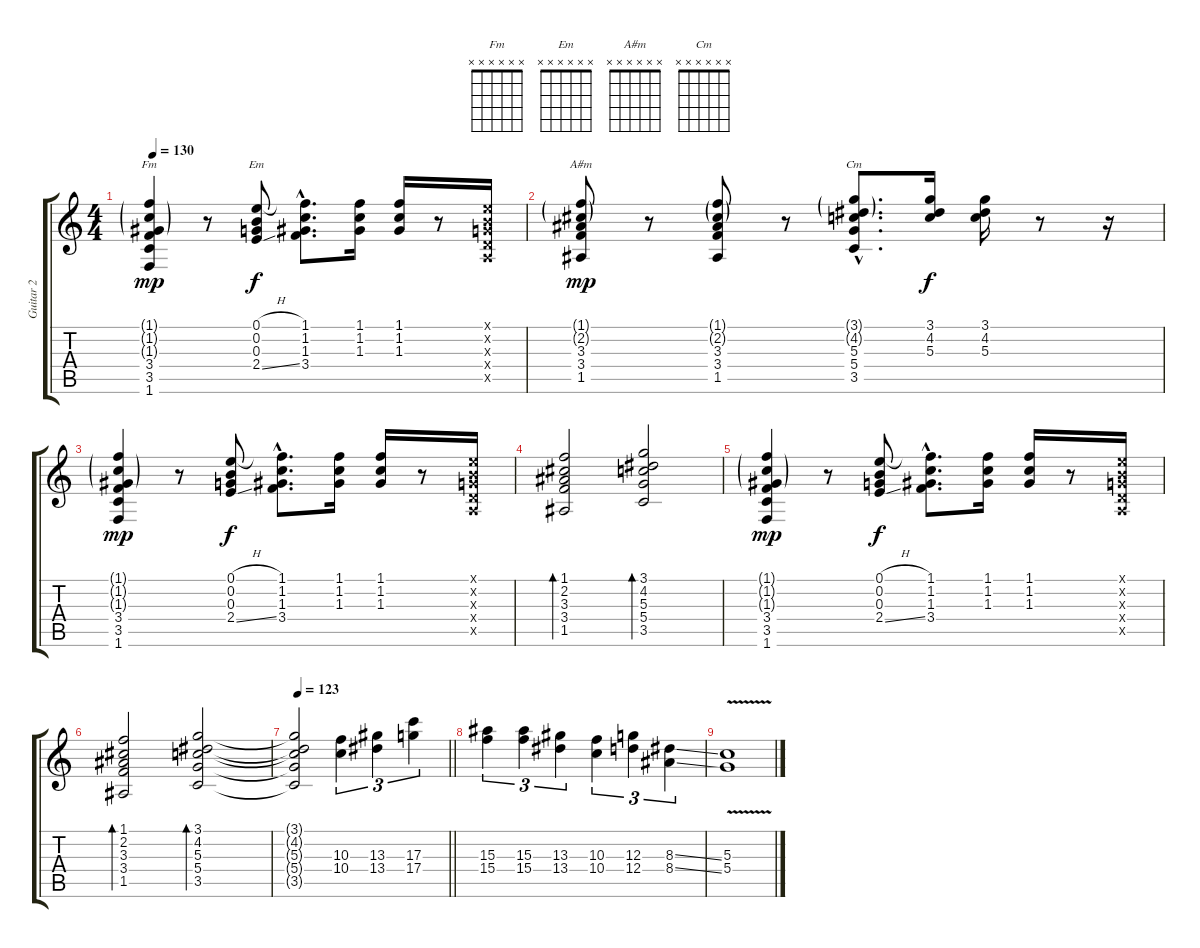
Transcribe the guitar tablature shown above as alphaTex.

\track ("Guitar 2" "Guitar 2") {instrument acousticguitarnylon}
\staff {score tabs}
\tuning (E4 B3 G3 D3 A2 E2) {hide}
\chord ("Fm" x x x x x x)
\chord ("Em" x x x x x x)
\chord ("A#m" x x x x x x)
\chord ("Cm" x x x x x x)
\ts (4 4)
\tempo 130
\clef g2
\ks c
(1.1{g} 1.2{g} 1.3{g} 3.4 3.5 1.6).4{ch "Fm" dy mp} r.8 (0.1{h} 0.2 0.3 2.4{ss}).8{ch "Em" dy f} (1.1{hac} 1.2{hac} 1.3{hac} 3.4{hac}).8{d} (1.1 1.2 1.3).16 (1.1 1.2 1.3).16 r.8 (0.1{x} 0.2{x} 0.3{x} 0.4{x} 0.5{x}).16 |
(1.1{g} 2.2{g} 3.3 3.4 1.5).8{ch "A#m" dy mp} r.8 (1.1{g} 2.2{g} 3.3 3.4 1.5).8 r.8 (3.1{g hac} 4.2{g hac} 5.3{hac} 5.4{hac} 3.5{hac}).8{d ch "Cm"} (3.1 4.2 5.3).16{dy f} (3.1 4.2 5.3).16 r.8 r.16 |
(1.1{g} 1.2{g} 1.3{g} 3.4 3.5 1.6).4{dy mp} r.8 (0.1{h} 0.2 0.3 2.4{ss}).8{dy f} (1.1{hac} 1.2{hac} 1.3{hac} 3.4{hac}).8{d} (1.1 1.2 1.3).16 (1.1 1.2 1.3).16 r.8 (0.1{x} 0.2{x} 0.3{x} 0.4{x} 0.5{x}).16 |
(1.1 2.2 3.3 3.4 1.5).2{bd 60} (3.1 4.2 5.3 5.4 3.5).2{bd 60} |
(1.1{g} 1.2{g} 1.3{g} 3.4 3.5 1.6).4{dy mp} r.8 (0.1{h} 0.2 0.3 2.4{ss}).8{dy f} (1.1{hac} 1.2{hac} 1.3{hac} 3.4{hac}).8{d} (1.1 1.2 1.3).16 (1.1 1.2 1.3).16 r.8 (0.1{x} 0.2{x} 0.3{x} 0.4{x} 0.5{x}).16 |
(1.1 2.2 3.3 3.4 1.5).2{bd 60} (3.1 4.2 5.3 5.4 3.5).2{bd 60} |
\tempo 123
\barLineRight lightlight
(3.1{t} 4.2{t} 5.3{t} 5.4{t} 3.5{t}).2 (10.3 10.4).4{tu (3 2)} (13.3 13.4).4{tu (3 2)} (17.3 17.4).4{tu (3 2)} |
(15.3 15.4).4{tu (3 2)} (15.3 15.4).4{tu (3 2)} (13.3 13.4).4{tu (3 2)} (10.3 10.4).4{tu (3 2)} (12.3 12.4).4{tu (3 2)} (8.3{ss} 8.4{ss}).4{tu (3 2)} |
(5.3{v} 5.4{v}).1
